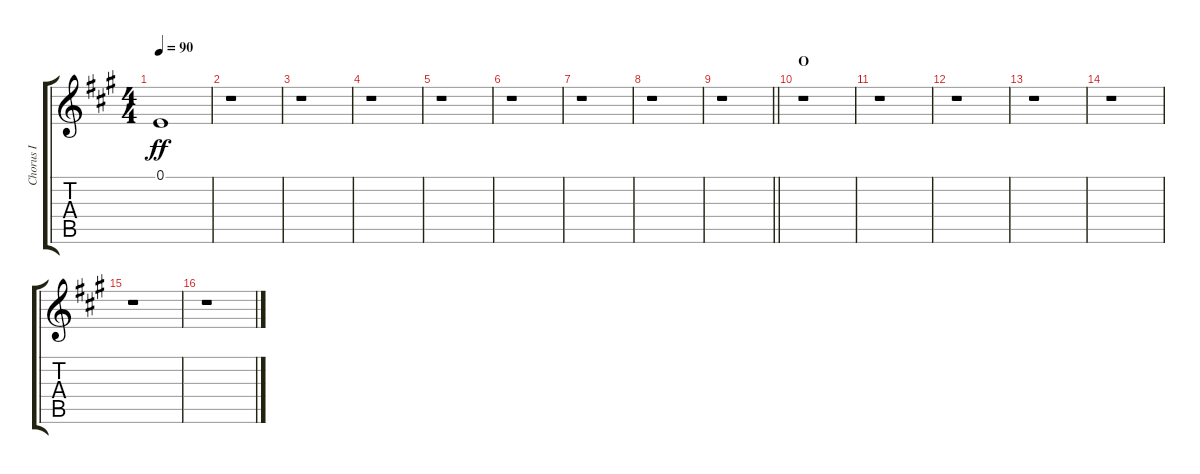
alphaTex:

\track ("Chorus I" "Chorus I") {instrument voiceoohs}
\staff {score tabs}
\tuning (E4 B3 G3 D3 A2 E2) {hide}
\ts (4 4)
\tempo 90
\clef g2
\ks a
0.1{t}.1{dy ff} |
r.1 |
r.1 |
r.1 |
r.1 |
r.1 |
r.1 |
r.1 |
\barLineRight lightlight
r.1 |
\section ("" "O")
r.1 |
r.1 |
r.1 |
r.1 |
r.1 |
r.1 |
r.1
